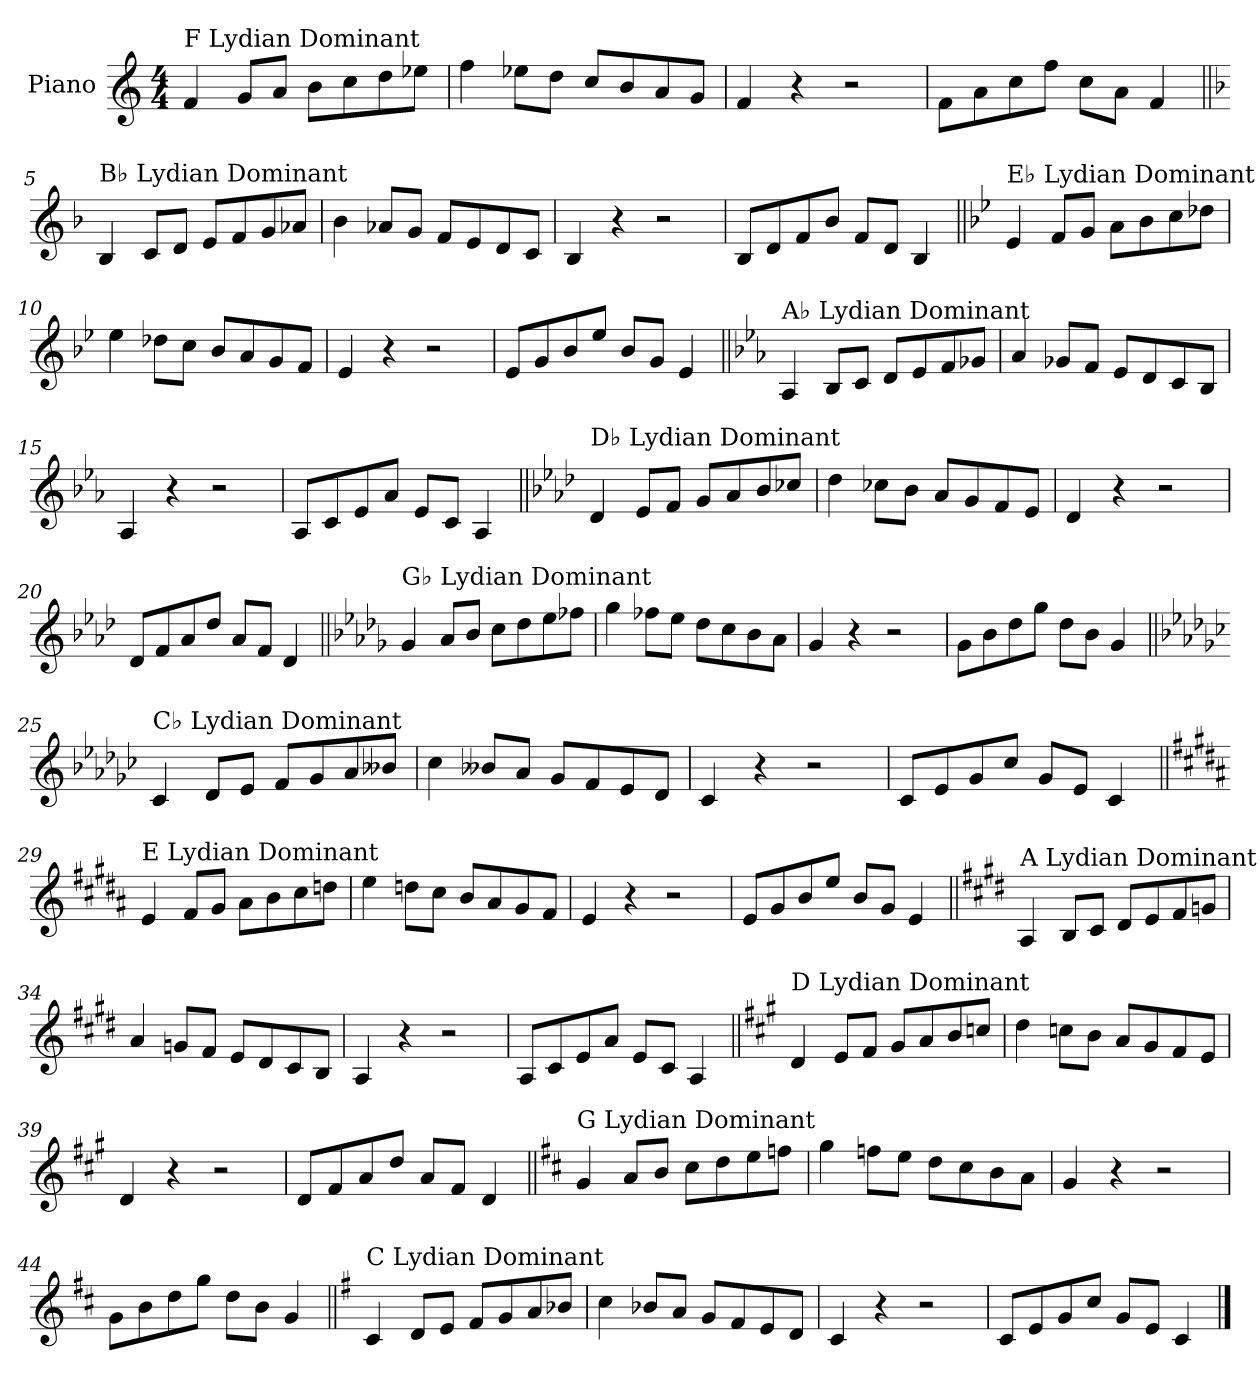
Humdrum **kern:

**kern
*part1
*staff1
*I"Piano
*I'Pno.
*clefG2
*k[]
*M4/4
=1
!LO:TX:a:t=F Lydian Dominant
4f/
8g/L
8a/J
8b\L
8cc\
8dd\
8ee-X\J
=2
4ff\
8ee-X\L
8dd\J
8cc/L
8b/
8a/
8g/J
=3
4f/
4r
2r
=4
8f\L
8a\
8cc\
8ff\J
8cc\L
8a\J
4f/
!!LO:LB:g=z
=5||
*k[b-]
!LO:TX:a:t=B♭ Lydian Dominant
4B-/
8c/L
8d/J
8e/L
8f/
8g/
8a-X/J
=6
4b-\
8a-X/L
8g/J
8f/L
8e/
8d/
8c/J
=7
4B-/
4r
2r
=8
8B-/L
8d/
8f/
8b-/J
8f/L
8d/J
4B-/
!!LO:LB:g=z
=9||
*k[b-e-]
!LO:TX:a:t=E♭ Lydian Dominant
4e-/
8f/L
8g/J
8a\L
8b-\
8cc\
8dd-X\J
=10
4ee-\
8dd-X\L
8cc\J
8b-/L
8a/
8g/
8f/J
=11
4e-/
4r
2r
=12
8e-/L
8g/
8b-/
8ee-/J
8b-/L
8g/J
4e-/
!!LO:LB:g=z
=13||
*k[b-e-a-]
!LO:TX:a:t=A♭ Lydian Dominant
4A-/
8B-/L
8c/J
8d/L
8e-/
8f/
8g-X/J
=14
4a-/
8g-X/L
8f/J
8e-/L
8d/
8c/
8B-/J
=15
4A-/
4r
2r
=16
8A-/L
8c/
8e-/
8a-/J
8e-/L
8c/J
4A-/
!!LO:LB:g=z
=17||
*k[b-e-a-d-]
!LO:TX:a:t=D♭ Lydian Dominant
4d-/
8e-/L
8f/J
8g/L
8a-/
8b-/
8cc-X/J
=18
4dd-\
8cc-X\L
8b-\J
8a-/L
8g/
8f/
8e-/J
=19
4d-/
4r
2r
=20
8d-/L
8f/
8a-/
8dd-/J
8a-/L
8f/J
4d-/
!!LO:LB:g=z
=21||
*k[b-e-a-d-g-]
!LO:TX:a:t=G♭ Lydian Dominant
4g-/
8a-/L
8b-/J
8cc\L
8dd-\
8ee-\
8ff-X\J
=22
4gg-\
8ff-X\L
8ee-\J
8dd-\L
8cc\
8b-\
8a-\J
=23
4g-/
4r
2r
=24
8g-\L
8b-\
8dd-\
8gg-\J
8dd-\L
8b-\J
4g-/
!!LO:LB:g=z
=25||
*k[b-e-a-d-g-c-]
!LO:TX:a:t=C♭ Lydian Dominant
4c-/
8d-/L
8e-/J
8f/L
8g-/
8a-/
8b--X/J
=26
4cc-\
8b--X/L
8a-/J
8g-/L
8f/
8e-/
8d-/J
=27
4c-/
4r
2r
=28
8c-/L
8e-/
8g-/
8cc-/J
8g-/L
8e-/J
4c-/
!!LO:LB:g=z
=29||
*k[f#c#g#d#a#]
!LO:TX:a:t=E Lydian Dominant
4e/
8f#/L
8g#/J
8a#\L
8b\
8cc#\
8ddn\J
=30
4ee\
8ddn\L
8cc#\J
8b/L
8a#/
8g#/
8f#/J
=31
4e/
4r
2r
=32
8e/L
8g#/
8b/
8ee/J
8b/L
8g#/J
4e/
!!LO:LB:g=z
=33||
*k[f#c#g#d#]
!LO:TX:a:t=A Lydian Dominant
4A/
8B/L
8c#/J
8d#/L
8e/
8f#/
8gn/J
=34
4a/
8gn/L
8f#/J
8e/L
8d#/
8c#/
8B/J
=35
4A/
4r
2r
=36
8A/L
8c#/
8e/
8a/J
8e/L
8c#/J
4A/
!!LO:LB:g=z
=37||
*k[f#c#g#]
!LO:TX:a:t=D Lydian Dominant
4d/
8e/L
8f#/J
8g#/L
8a/
8b/
8ccn/J
=38
4dd\
8ccn\L
8b\J
8a/L
8g#/
8f#/
8e/J
=39
4d/
4r
2r
=40
8d/L
8f#/
8a/
8dd/J
8a/L
8f#/J
4d/
!!LO:LB:g=z
=41||
*k[f#c#]
!LO:TX:a:t=G Lydian Dominant
4g/
8a/L
8b/J
8cc#\L
8dd\
8ee\
8ffn\J
=42
4gg\
8ffn\L
8ee\J
8dd\L
8cc#\
8b\
8a\J
=43
4g/
4r
2r
=44
8g\L
8b\
8dd\
8gg\J
8dd\L
8b\J
4g/
!!LO:LB:g=z
=45||
*k[f#]
!LO:TX:a:t=C Lydian Dominant
4c/
8d/L
8e/J
8f#/L
8g/
8a/
8b-X/J
=46
4cc\
8b-X/L
8a/J
8g/L
8f#/
8e/
8d/J
=47
4c/
4r
2r
=48
8c/L
8e/
8g/
8cc/J
8g/L
8e/J
4c/
==
*-
